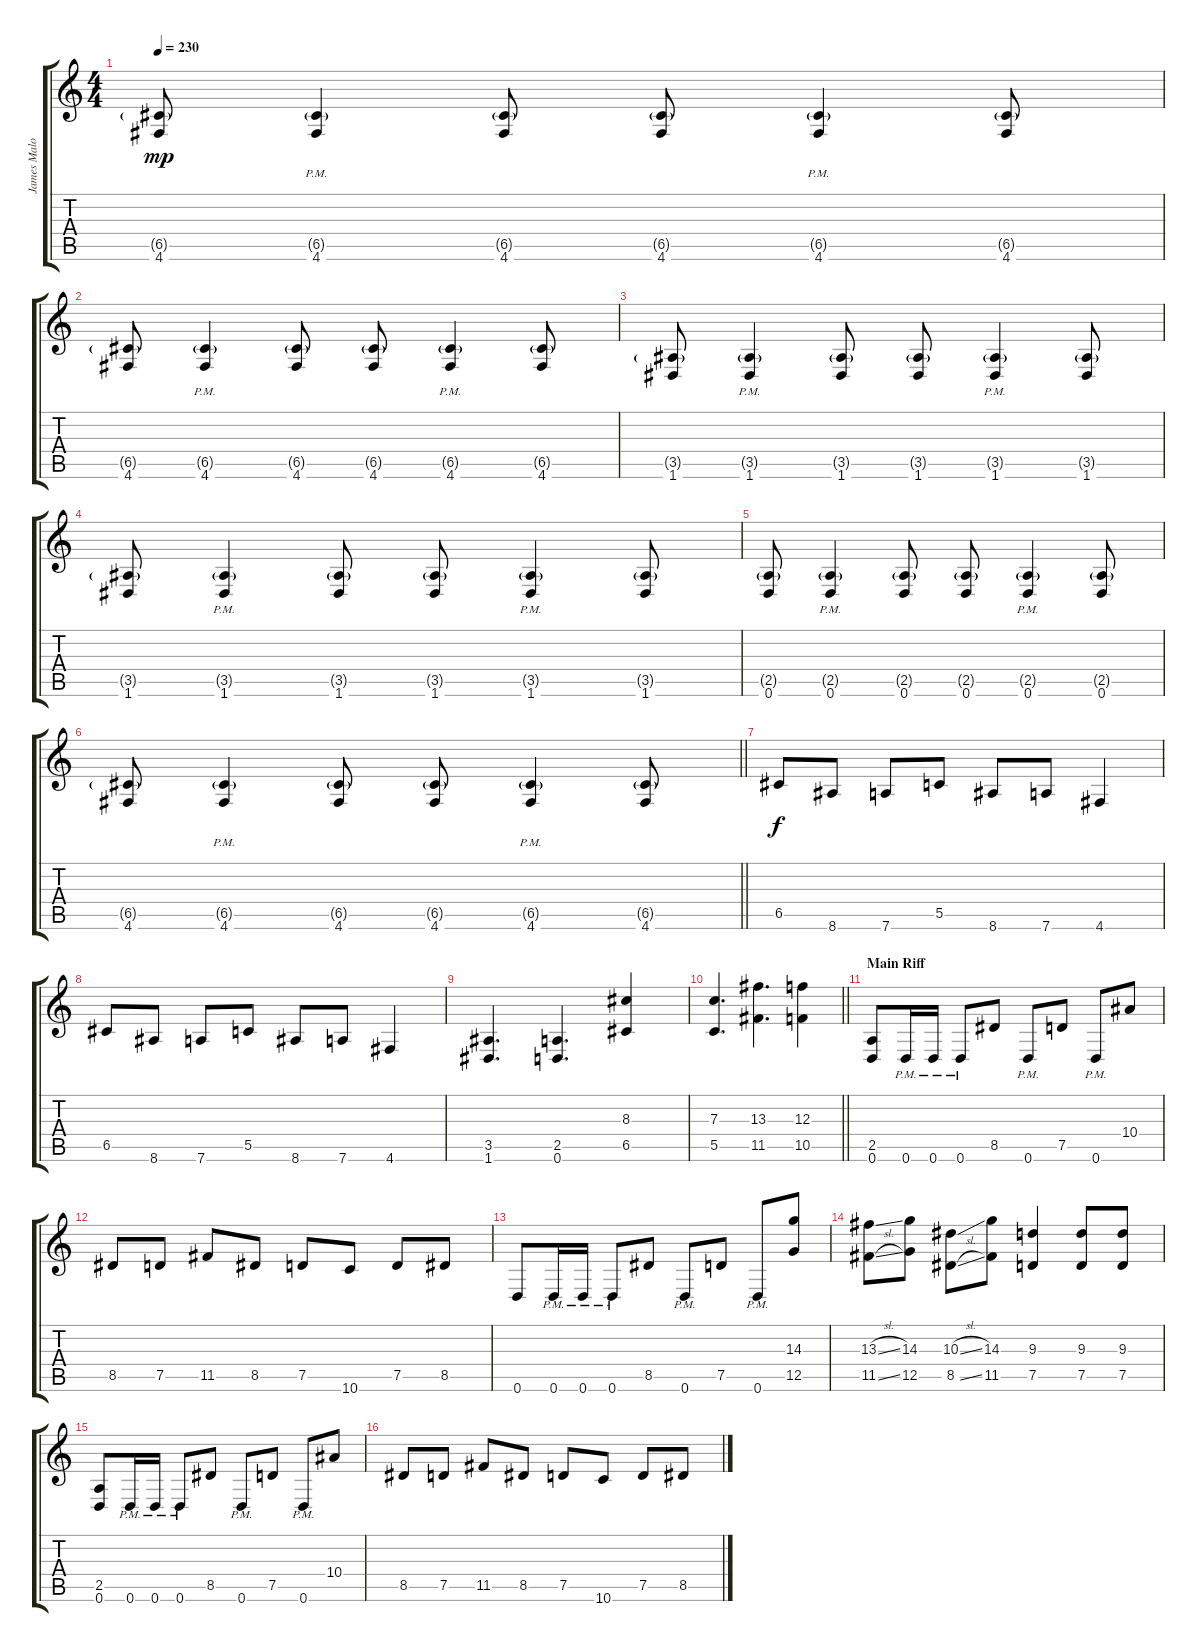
\track ("James Malone Rhythm" "James Malo") {instrument distortionguitar}
\staff {score tabs}
\tuning (D4 A3 F3 C3 G2 D2) {hide}
\ts (4 4)
\tempo 230
\clef g2
\ks c
(6.5{g} 4.6).8{dy mp} (6.5{g pm} 4.6{pm}).4 (6.5{g} 4.6).8 (6.5{g} 4.6).8 (6.5{g pm} 4.6{pm}).4 (6.5{g} 4.6).8 |
(6.5{g} 4.6).8 (6.5{g pm} 4.6{pm}).4 (6.5{g} 4.6).8 (6.5{g} 4.6).8 (6.5{g pm} 4.6{pm}).4 (6.5{g} 4.6).8 |
(3.5{g} 1.6).8 (3.5{g pm} 1.6{pm}).4 (3.5{g} 1.6).8 (3.5{g} 1.6).8 (3.5{g pm} 1.6{pm}).4 (3.5{g} 1.6).8 |
(3.5{g} 1.6).8 (3.5{g pm} 1.6{pm}).4 (3.5{g} 1.6).8 (3.5{g} 1.6).8 (3.5{g pm} 1.6{pm}).4 (3.5{g} 1.6).8 |
(2.5{g} 0.6).8 (2.5{g pm} 0.6{pm}).4 (2.5{g} 0.6).8 (2.5{g} 0.6).8 (2.5{g pm} 0.6{pm}).4 (2.5{g} 0.6).8 |
\barLineRight lightlight
(6.5{g} 4.6).8 (6.5{g pm} 4.6{pm}).4 (6.5{g} 4.6).8 (6.5{g} 4.6).8 (6.5{g pm} 4.6{pm}).4 (6.5{g} 4.6).8 |
6.5.8{dy f} 8.6.8 7.6.8 5.5.8 8.6.8 7.6.8 4.6.4 |
6.5.8 8.6.8 7.6.8 5.5.8 8.6.8 7.6.8 4.6.4 |
(3.5 1.6).4{d} (2.5 0.6).4{d} (8.3 6.5).4 |
\barLineRight lightlight
(7.3 5.5).4{d} (13.3 11.5).4{d} (12.3 10.5).4 |
\section ("" "Main Riff")
(2.5 0.6).8 0.6{pm}.16 0.6{pm}.16 0.6{pm}.8 8.5.8 0.6{pm}.8 7.5.8 0.6{pm}.8 10.4.8 |
8.5.8 7.5.8 11.5.8 8.5.8 7.5.8 10.6.8 7.5.8 8.5.8 |
0.6.8 0.6{pm}.16 0.6{pm}.16 0.6{pm}.8 8.5.8 0.6{pm}.8 7.5.8 0.6{pm}.8 (14.3 12.5).8 |
(13.3{sl} 11.5{sl}).8 (14.3 12.5).8 (10.3{sl} 8.5{sl}).8 (14.3 11.5).8 (9.3 7.5).4 (9.3 7.5).8 (9.3 7.5).8 |
(2.5 0.6).8 0.6{pm}.16 0.6{pm}.16 0.6{pm}.8 8.5.8 0.6{pm}.8 7.5.8 0.6{pm}.8 10.4.8 |
8.5.8 7.5.8 11.5.8 8.5.8 7.5.8 10.6.8 7.5.8 8.5.8
